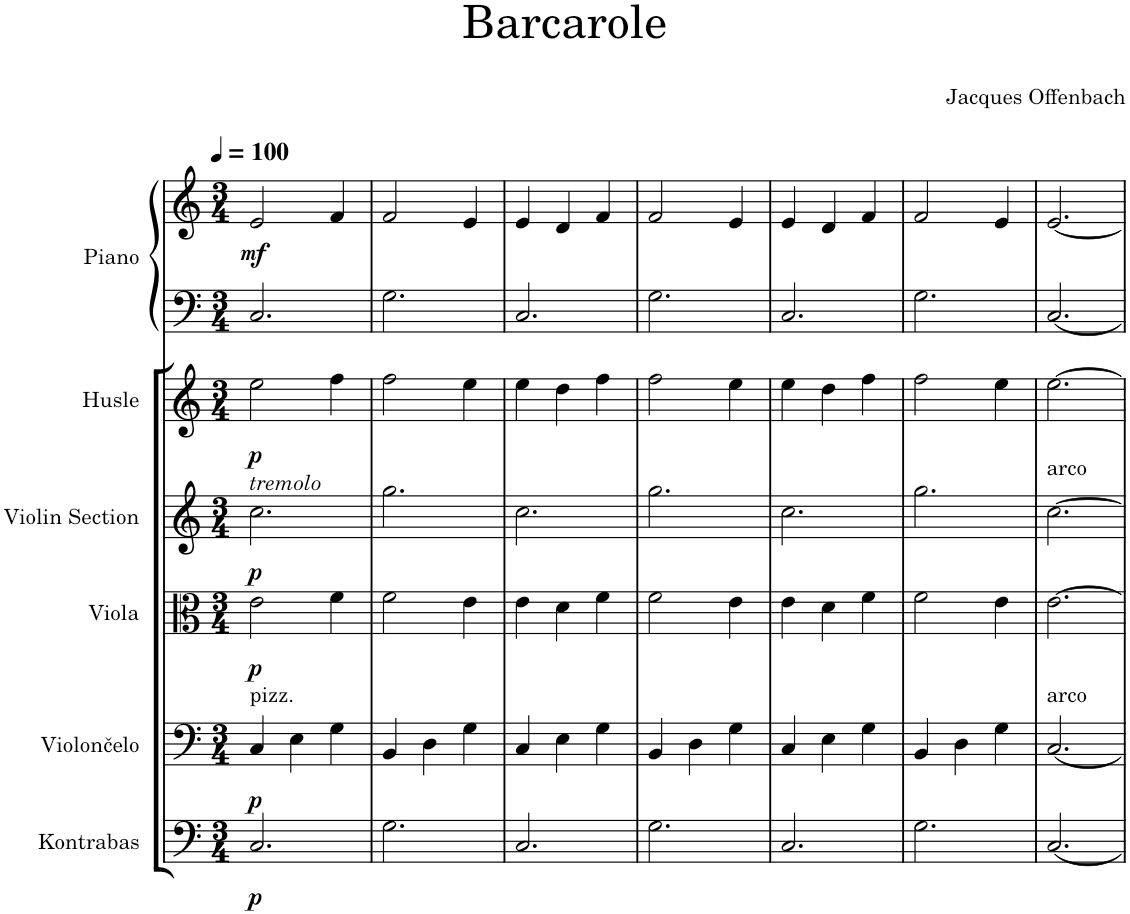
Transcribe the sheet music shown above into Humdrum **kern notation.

**kern	**dynam	**kern	**dynam	**kern	**dynam	**kern	**dynam	**kern	**dynam	**kern	**kern	**dynam
*part6	*part6	*part5	*part5	*part4	*part4	*part3	*part3	*part2	*part2	*part1	*part1	*part1
*staff7	*staff7	*staff6	*staff6	*staff5	*staff5	*staff4	*staff4	*staff3	*staff3	*staff2	*staff1	*staff1/2
*I"Kontrabas	*	*I"Violončelo	*	*I"Viola	*	*I"Violin Section	*	*I"Husle	*	*I"Piano	*	*
*	*	*	*	*I'Vla.	*	*I'Vlns.	*	*	*	*I'Pno.	*	*
*clefF4	*	*clefF4	*	*clefC3	*	*clefG2	*	*clefG2	*	*clefF4	*clefG2	*
*Trd7c12	*	*	*	*	*	*	*	*	*	*	*	*
*k[]	*	*k[]	*	*k[]	*	*k[]	*	*k[]	*	*k[]	*k[]	*
*M3/4	*	*M3/4	*	*M3/4	*	*M3/4	*	*M3/4	*	*M3/4	*M3/4	*
*MM100	*	*MM100	*	*MM100	*	*MM100	*	*MM100	*	*MM100	*MM100	*
=1	=1	=1	=1	=1	=1	=1	=1	=1	=1	=1	=1	=1
!	!	!	!	!	!	!LO:TX:a:i:t=tremolo	!	!	!	!	!	!
!	!	!LO:TX:a:t=pizz.	!	!	!	!	!	!	!	!	!	!
!	!LO:DY:b	!	!LO:DY:b	!	!LO:DY:b	!	!LO:DY:b	!	!LO:DY:b	!	!	!LO:DY:b
2.C/	p	4C/	p	2e\	p	2.cc\	p	2ee\	p	2.C/	2e/	mf
.	.	4E\	.	.	.	.	.	.	.	.	.	.
.	.	4G\	.	4f\	.	.	.	4ff\	.	.	4f/	.
=2	=2	=2	=2	=2	=2	=2	=2	=2	=2	=2	=2	=2
2.G\	.	4BB/	.	2f\	.	2.gg\	.	2ff\	.	2.G\	2f/	.
.	.	4D\	.	.	.	.	.	.	.	.	.	.
.	.	4G\	.	4e\	.	.	.	4ee\	.	.	4e/	.
=3	=3	=3	=3	=3	=3	=3	=3	=3	=3	=3	=3	=3
2.C/	.	4C/	.	4e\	.	2.cc\	.	4ee\	.	2.C/	4e/	.
.	.	4E\	.	4d\	.	.	.	4dd\	.	.	4d/	.
.	.	4G\	.	4f\	.	.	.	4ff\	.	.	4f/	.
=4	=4	=4	=4	=4	=4	=4	=4	=4	=4	=4	=4	=4
2.G\	.	4BB/	.	2f\	.	2.gg\	.	2ff\	.	2.G\	2f/	.
.	.	4D\	.	.	.	.	.	.	.	.	.	.
.	.	4G\	.	4e\	.	.	.	4ee\	.	.	4e/	.
=5	=5	=5	=5	=5	=5	=5	=5	=5	=5	=5	=5	=5
2.C/	.	4C/	.	4e\	.	2.cc\	.	4ee\	.	2.C/	4e/	.
.	.	4E\	.	4d\	.	.	.	4dd\	.	.	4d/	.
.	.	4G\	.	4f\	.	.	.	4ff\	.	.	4f/	.
=6	=6	=6	=6	=6	=6	=6	=6	=6	=6	=6	=6	=6
2.G\	.	4BB/	.	2f\	.	2.gg\	.	2ff\	.	2.G\	2f/	.
.	.	4D\	.	.	.	.	.	.	.	.	.	.
.	.	4G\	.	4e\	.	.	.	4ee\	.	.	4e/	.
=7	=7	=7	=7	=7	=7	=7	=7	=7	=7	=7	=7	=7
!	!	!	!	!	!	!LO:TX:a:t=arco	!	!	!	!	!	!
!	!	!LO:TX:a:t=arco	!	!	!	!	!	!	!	!	!	!
[2.C/	.	[2.C/	.	[2.e\	.	[2.cc\	.	[2.ee\	.	[2.C/	[2.e/	.
=	=	=	=	=	=	=	=	=	=	=	=	=
*-	*-	*-	*-	*-	*-	*-	*-	*-	*-	*-	*-	*-
